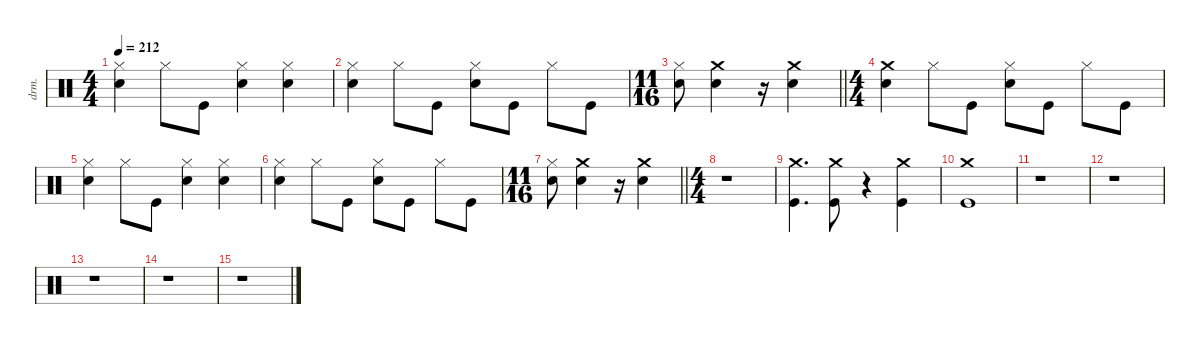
\defaultSystemsLayout 4
\hideDynamics
\bracketExtendMode nobrackets
\otherSystemsTrackNameOrientation horizontal
\track ("Lars Ulrich" "drm.") {instrument percussion}
\staff {score}
\articulation defaults
\ts (4 4)
\tempo 212
\clef neutral
\ks c
("Snare (hit) 2" "Hi-Hat (closed)").4{dy fff} "Hi-Hat (closed)".8 "Kick (hit)".8 ("Hi-Hat (closed)" "Snare (hit) 2").4 ("Snare (hit) 2" "Hi-Hat (closed)").4 |
("Snare (hit) 2" "Hi-Hat (closed)").4 "Hi-Hat (closed)".8 "Kick (hit)".8 ("Snare (hit) 2" "Hi-Hat (closed)").8 "Kick (hit)".8 "Hi-Hat (closed)".8 "Kick (hit)".8 |
\ts (11 16)
\beaming (8 5)
\barLineRight lightlight
("Snare (hit) 2" "Hi-Hat (closed)").8 ("Crash medium (hit)" "Snare (hit) 2").4 r.16 ("Crash medium (hit)" "Snare (hit) 2").4 |
\ts (4 4)
\beaming (8 2 2 2 2)
("Snare (hit) 2" "Crash medium (hit)").4 "Hi-Hat (closed)".8 "Kick (hit)".8 ("Hi-Hat (closed)" "Snare (hit) 2").8 "Kick (hit)".8 "Hi-Hat (closed)".8 "Kick (hit)".8 |
("Hi-Hat (closed)" "Snare (hit) 2").4 "Hi-Hat (closed)".8 "Kick (hit)".8 ("Hi-Hat (closed)" "Snare (hit) 2").4 ("Snare (hit) 2" "Hi-Hat (closed)").4 |
("Hi-Hat (closed)" "Snare (hit) 2").4 "Hi-Hat (closed)".8 "Kick (hit)".8 ("Hi-Hat (closed)" "Snare (hit) 2").8 "Kick (hit)".8 "Hi-Hat (closed)".8 "Kick (hit)".8 |
\ts (11 16)
\beaming (8 5)
\barLineRight lightlight
("Hi-Hat (closed)" "Snare (hit) 2").8 ("Snare (hit) 2" "Crash medium (hit)").4 r.16 ("Crash medium (hit)" "Snare (hit) 2").4 |
\ts (4 4)
\beaming (8 2 2 2 2)
r.1 |
("Kick (hit)" "Crash medium (hit)").4{d} ("Kick (hit)" "Crash medium (hit)").8 r.4 ("Kick (hit)" "Crash medium (hit)").4 |
("Crash medium (hit)" "Kick (hit)").1 |
r.1 |
r.1 |
r.1 |
r.1 |
r.1
